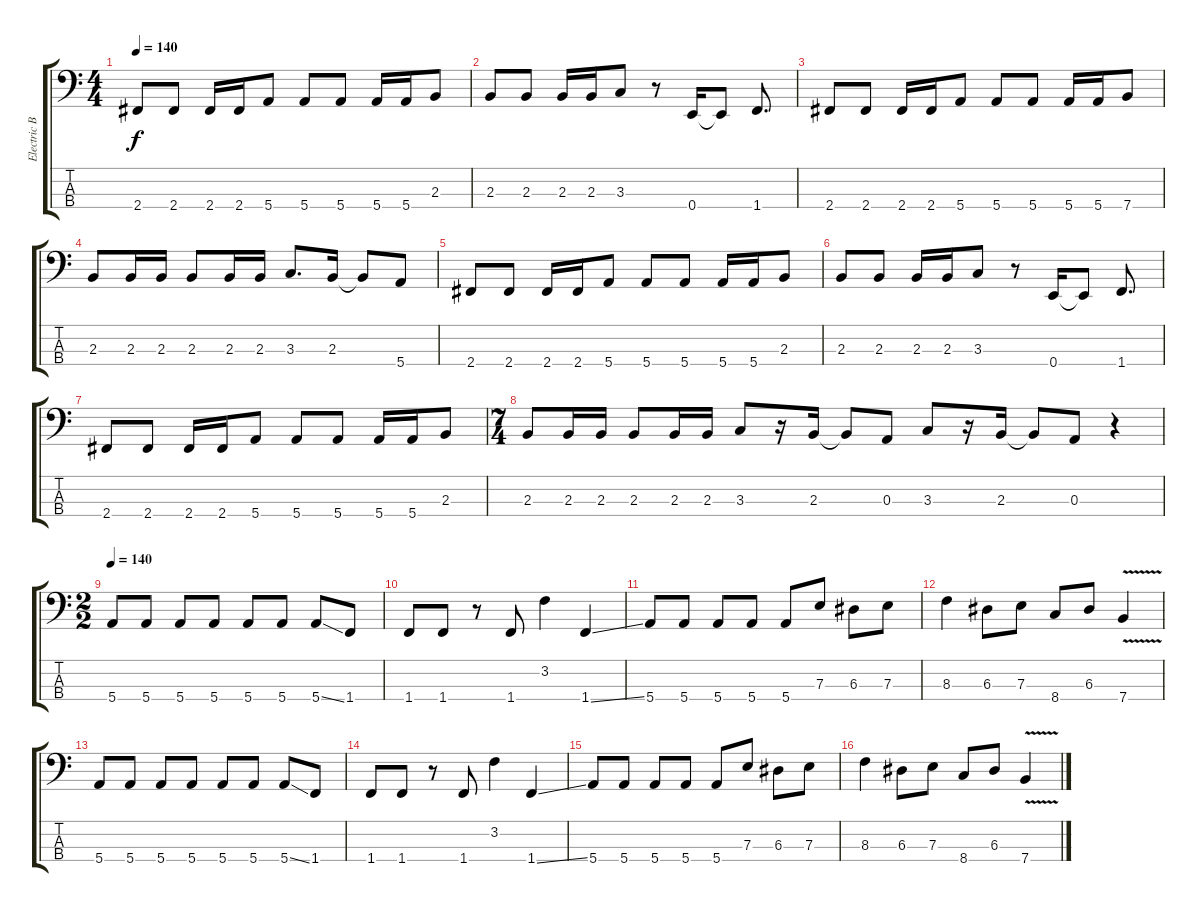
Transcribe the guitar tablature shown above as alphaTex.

\track ("Electric Bass" "Electric B") {instrument electricbasspick}
\staff {score tabs}
\tuning (G2 D2 A1 E1) {hide}
\ts (4 4)
\tempo 140
\clef f4
\ks c
2.4.8{dy f} 2.4.8 2.4.16 2.4.16 5.4.8 5.4.8 5.4.8 5.4.16 5.4.16 2.3.8 |
2.3.8 2.3.8 2.3.16 2.3.16 3.3.8 r.8 0.4.16 0.4{t}.8 1.4.8{d} |
2.4.8 2.4.8 2.4.16 2.4.16 5.4.8 5.4.8 5.4.8 5.4.16 5.4.16 7.4.8 |
2.3.8 2.3.16 2.3.16 2.3.8 2.3.16 2.3.16 3.3.8{d} 2.3.16 2.3{t}.8 5.4.8 |
2.4.8 2.4.8 2.4.16 2.4.16 5.4.8 5.4.8 5.4.8 5.4.16 5.4.16 2.3.8 |
2.3.8 2.3.8 2.3.16 2.3.16 3.3.8 r.8 0.4.16 0.4{t}.8 1.4.8{d} |
2.4.8 2.4.8 2.4.16 2.4.16 5.4.8 5.4.8 5.4.8 5.4.16 5.4.16 2.3.8 |
\ts (7 4)
2.3.8 2.3.16 2.3.16 2.3.8 2.3.16 2.3.16 3.3.8 r.16 2.3.16 2.3{t}.8 0.3.8 3.3.8 r.16 2.3.16 2.3{t}.8 0.3.8 r.4 |
\ts (2 2)
\tempo 140
5.4.8 5.4.8 5.4.8 5.4.8 5.4.8 5.4.8 5.4{ss}.8 1.4.8 |
1.4.8 1.4.8 r.8 1.4.8 3.2.4 1.4{ss}.4 |
5.4.8 5.4.8 5.4.8 5.4.8 5.4.8 7.3.8 6.3.8 7.3.8 |
8.3.4 6.3.8 7.3.8 8.4.8 6.3.8 7.4{v}.4 |
5.4.8 5.4.8 5.4.8 5.4.8 5.4.8 5.4.8 5.4{ss}.8 1.4.8 |
1.4.8 1.4.8 r.8 1.4.8 3.2.4 1.4{ss}.4 |
5.4.8 5.4.8 5.4.8 5.4.8 5.4.8 7.3.8 6.3.8 7.3.8 |
8.3.4 6.3.8 7.3.8 8.4.8 6.3.8 7.4{v}.4
